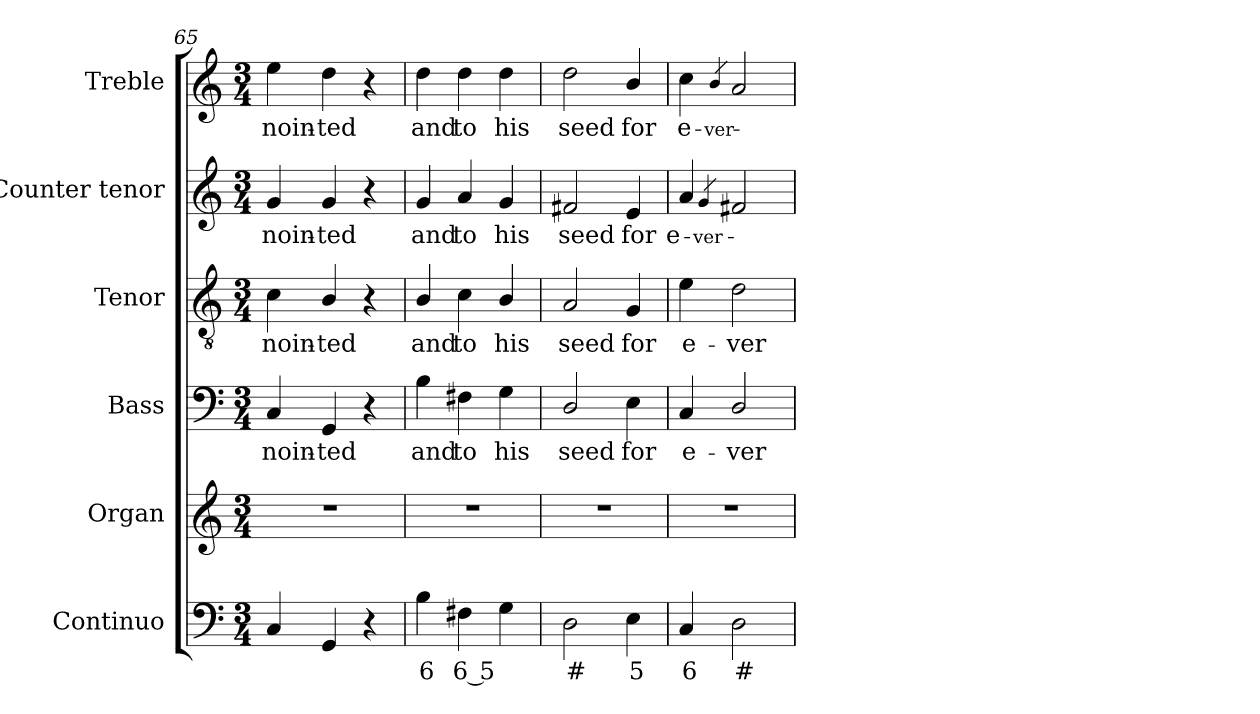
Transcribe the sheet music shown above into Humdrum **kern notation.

**kern	**text	**kern	**kern	**text	**kern	**text	**kern	**text	**kern	**text
*part6	*part6	*part5	*part4	*part4	*part3	*part3	*part2	*part2	*part1	*part1
*staff6	*staff6	*staff5	*staff4	*staff4	*staff3	*staff3	*staff2	*staff2	*staff1	*staff1
*I"Continuo	*	*I"Organ	*I"Bass	*	*I"Tenor	*	*I"Counter tenor	*	*I"Treble	*
*I'Cont.	*	*I'Org.	*I'B.	*	*I'T.	*	*	*	*	*
*clefF4	*	*clefG2	*clefF4	*	*clefGv2	*	*clefG2	*	*clefG2	*
*	*	*	*	*	*ITrd7c12	*	*	*	*	*
*k[]	*	*k[]	*k[]	*	*k[]	*	*k[]	*	*k[]	*
*C:	*	*C:	*C:	*	*C:	*	*C:	*	*C:	*
*M3/4	*	*M3/4	*M3/4	*	*M3/4	*	*M3/4	*	*M3/4	*
=65	=65	=65	=65	=65	=65	=65	=65	=65	=65	=65
!	!	!LO:N:vis=1	!	!	!	!	!	!	!	!
!	!	!	!	!LO:LY:b:color=#000000	!	!	!	!	!	!
!	!	!	!	!	!	!LO:LY:b:color=#000000	!	!	!	!
!	!	!	!	!	!	!	!	!LO:LY:b:color=#000000	!	!
!	!	!	!	!	!	!	!	!	!	!LO:LY:b:color=#000000
4Ci/	.	2.r	4Ci/	-noin-	4Ci\	-noin-	4gi/	-noin-	4eei\	-noin-
!	!	!	!	!LO:LY:b:color=#000000	!	!	!	!	!	!
!	!	!	!	!	!	!LO:LY:b:color=#000000	!	!	!	!
!	!	!	!	!	!	!	!	!LO:LY:b:color=#000000	!	!
!	!	!	!	!	!	!	!	!	!	!LO:LY:b:color=#000000
4GGi/	.	.	4GGi/	-ted	4BBi/	-ted	4gi/	-ted	4ddi\	-ted
4r	.	.	4r	.	4r	.	4r	.	4r	.
=66	=66	=66	=66	=66	=66	=66	=66	=66	=66	=66
!	!LO:LY:b:color=#000000	!LO:N:vis=1	!	!	!	!	!	!	!	!
!	!	!	!	!LO:LY:b:color=#000000	!	!	!	!	!	!
!	!	!	!	!	!	!LO:LY:b:color=#000000	!	!	!	!
!	!	!	!	!	!	!	!	!LO:LY:b:color=#000000	!	!
!	!	!	!	!	!	!	!	!	!	!LO:LY:b:color=#000000
4Bi\	6	2.r	4Bi\	and	4BBi/	and	4gi/	and	4ddi\	and
!	!LO:LY:b:color=#000000	!	!	!	!	!	!	!	!	!
!	!	!	!	!LO:LY:b:color=#000000	!	!	!	!	!	!
!	!	!	!	!	!	!LO:LY:b:color=#000000	!	!	!	!
!	!	!	!	!	!	!	!	!LO:LY:b:color=#000000	!	!
!	!	!	!	!	!	!	!	!	!	!LO:LY:b:color=#000000
4F#Xi\	6 5	.	4F#Xi\	to	4Ci\	to	4ai/	to	4ddi\	to
!	!	!	!	!LO:LY:b:color=#000000	!	!	!	!	!	!
!	!	!	!	!	!	!LO:LY:b:color=#000000	!	!	!	!
!	!	!	!	!	!	!	!	!LO:LY:b:color=#000000	!	!
!	!	!	!	!	!	!	!	!	!	!LO:LY:b:color=#000000
4Gi\	.	.	4Gi\	his	4BBi/	his	4gi/	his	4ddi\	his
=67	=67	=67	=67	=67	=67	=67	=67	=67	=67	=67
!	!LO:LY:b:color=#000000	!LO:N:vis=1	!	!	!	!	!	!	!	!
!	!	!	!	!LO:LY:b:color=#000000	!	!	!	!	!	!
!	!	!	!	!	!	!LO:LY:b:color=#000000	!	!	!	!
!	!	!	!	!	!	!	!	!LO:LY:b:color=#000000	!	!
!	!	!	!	!	!	!	!	!	!	!LO:LY:b:color=#000000
2Di\	#	2.r	2Di/	seed	2AAi/	seed	2f#Xi/	seed	2ddi\	seed
!	!LO:LY:b:color=#000000	!	!	!	!	!	!	!	!	!
!	!	!	!	!LO:LY:b:color=#000000	!	!	!	!	!	!
!	!	!	!	!	!	!LO:LY:b:color=#000000	!	!	!	!
!	!	!	!	!	!	!	!	!LO:LY:b:color=#000000	!	!
!	!	!	!	!	!	!	!	!	!	!LO:LY:b:color=#000000
4Ei\	5	.	4Ei\	for	4GGi/	for	4ei/	for	4bi/	for
=68	=68	=68	=68	=68	=68	=68	=68	=68	=68	=68
!	!LO:LY:b:color=#000000	!LO:N:vis=1	!	!	!	!	!	!	!	!
!	!	!	!	!LO:LY:b:color=#000000	!	!	!	!	!	!
!	!	!	!	!	!	!LO:LY:b:color=#000000	!	!	!	!
!	!	!	!	!	!	!	!	!LO:LY:b:color=#000000	!	!
!	!	!	!	!	!	!	!	!	!	!LO:LY:b:color=#000000
4Ci/	6	2.r	4Ci/	e-	4Ei\	e-	4ai/	e-	4cci\	e-
!	!	!	!	!	!	!	!	!	!	!LO:LY:b:color=#000000
!	!	!	!	!	!	!	!	!LO:LY:b:color=#000000	!	!
.	.	.	.	.	.	.	4qgi/	-ver-	4qbi/	-ver-
!	!LO:LY:b:color=#000000	!	!	!	!	!	!	!	!	!
!	!	!	!	!LO:LY:b:color=#000000	!	!	!	!	!	!
!	!	!	!	!	!	!LO:LY:b:color=#000000	!	!	!	!
2Di\	#	.	2Di/	-ver-	2Di\	-ver-	2f#Xi/	.	2ai/	.
=	=	=	=	=	=	=	=	=	=	=
*-	*-	*-	*-	*-	*-	*-	*-	*-	*-	*-
